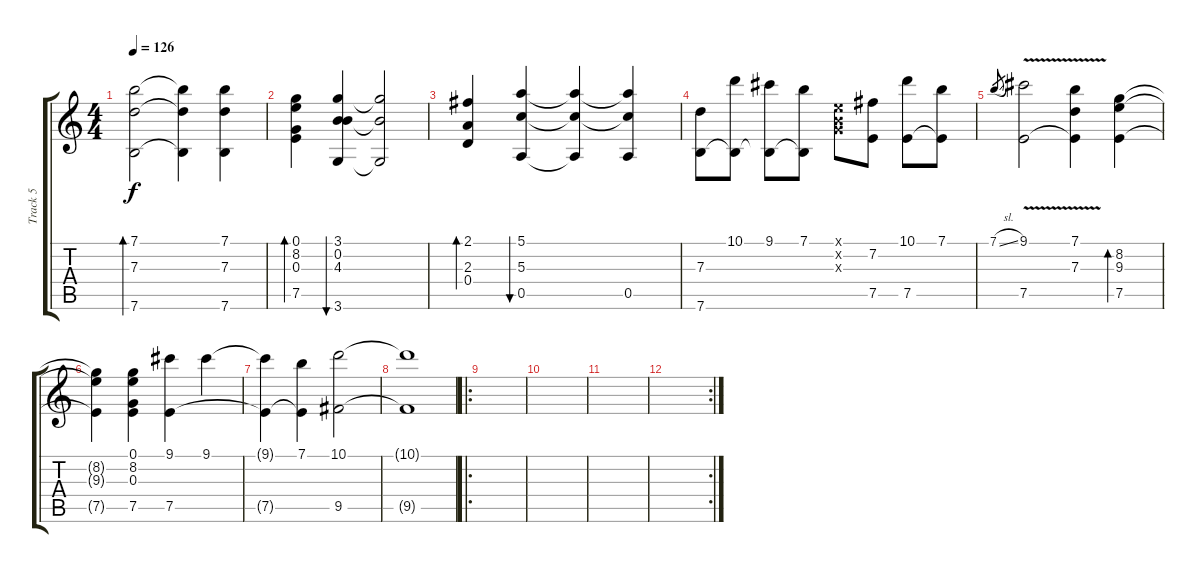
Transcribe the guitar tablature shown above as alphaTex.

\track ("Track 5" "Track 5") {instrument acousticguitarnylon}
\staff {score tabs}
\tuning (E4 B3 G3 D3 A2 E2) {hide}
\ts (4 4)
\tempo 126
\clef g2
\ks c
(7.1 7.3 7.6).2{bd 60 dy f} (7.1{t} 7.3{t} 7.6{t}).4 (7.1 7.3 7.6).4 |
(0.1 8.2 0.3 7.5).4{bd 120} (3.1 0.2 4.3 3.6).4{bu 120} (3.1{t} 4.3{t} 3.6{t}).2 |
(2.1 2.3 0.4).4{bd 120} (5.1 5.3 0.5).4{bu 120} (5.1{t} 5.3{t} 0.5{t}).4 (5.1{t} 5.3{t} 0.5).4 |
(7.3 7.6).8 (10.1 7.6{t}).8 (9.1 7.6{t}).8 (7.1 7.6{t}).8 (0.1{x} 0.2{x} 0.3{x}).8 (7.2 7.5).8 (10.1 7.5).8 (7.1 7.5{t}).8 |
7.1{sl}.8{gr} (9.1{v} 7.5{v}).2 (7.1 7.3 7.5{t}).4 (8.2 9.3 7.5).4{bd 120} |
(8.2{t} 9.3{t} 7.5{t}).4 (0.1 8.2 0.3 7.5).4 (9.1 7.5).4 9.1.4 |
(9.1{t} 7.5{t}).4 (7.1 7.5{t}).4 (10.1 9.5).2 |
(10.1{t} 9.5{t}).1 |
\ro
|
|
|
\rc 2
